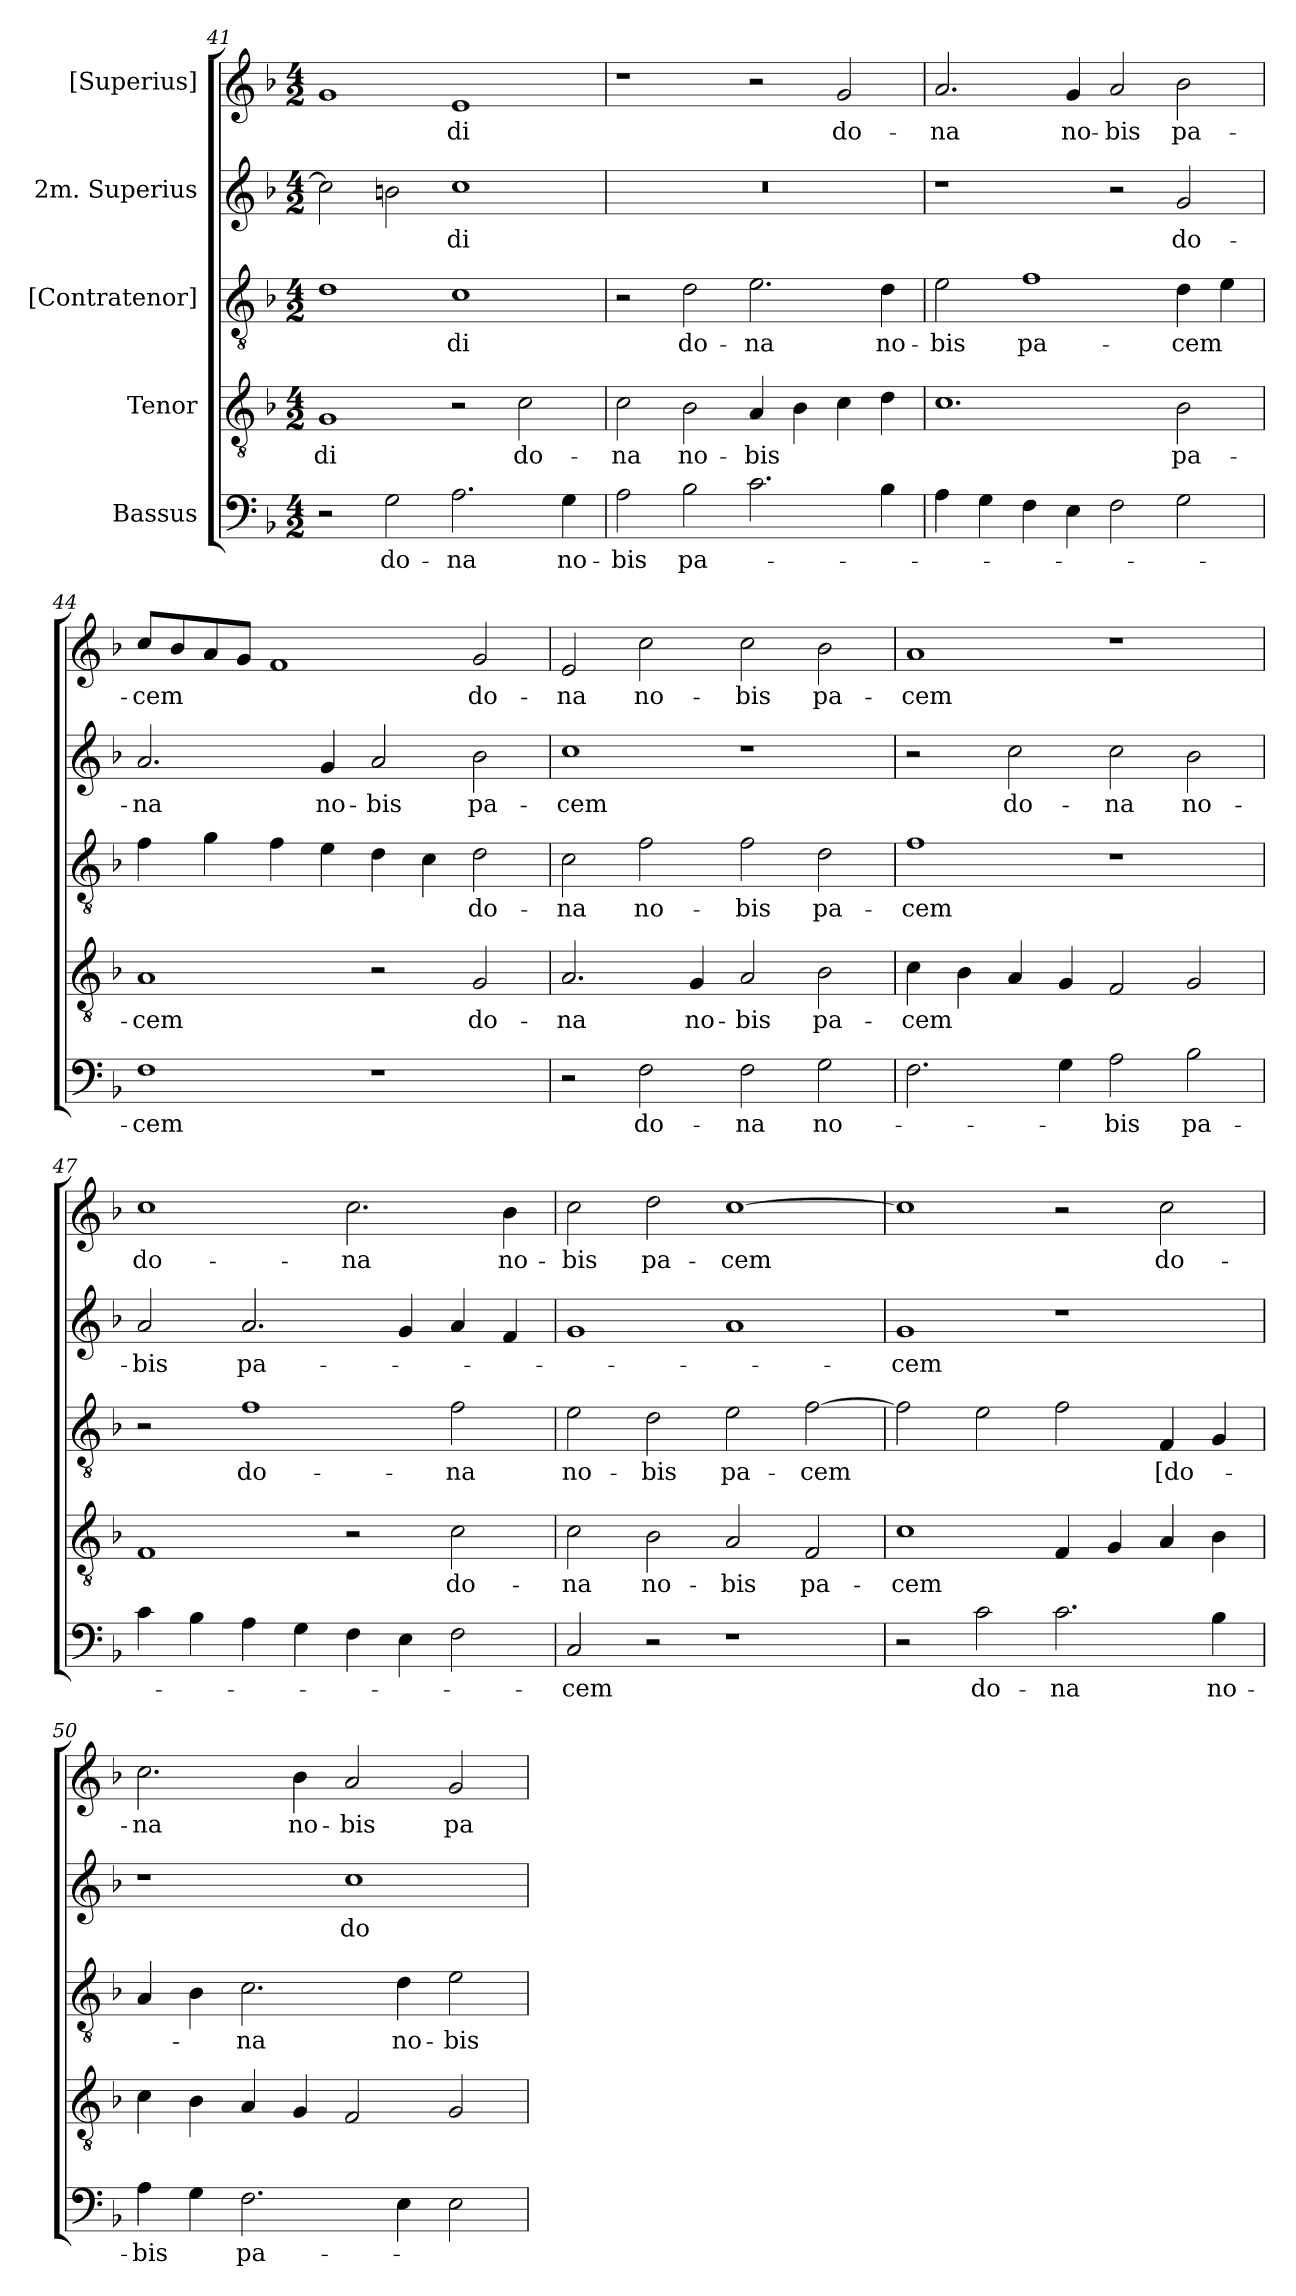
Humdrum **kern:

**kern	**text	**kern	**text	**kern	**text	**kern	**text	**kern	**text
*part5	*part5	*part4	*part4	*part3	*part3	*part2	*part2	*part1	*part1
*staff5	*staff5	*staff4	*staff4	*staff3	*staff3	*staff2	*staff2	*staff1	*staff1
*I"Bassus	*	*I"Tenor	*	*I"[Contratenor]	*	*I"2m. Superius	*	*I"[Superius]	*
*clefF4	*	*clefGv2	*	*clefGv2	*	*clefG2	*	*clefG2	*
*k[b-]	*	*k[b-]	*	*k[b-]	*	*k[b-]	*	*k[b-]	*
*M4/2	*	*M4/2	*	*M4/2	*	*M4/2	*	*M4/2	*
=41	=41	=41	=41	=41	=41	=41	=41	=41	=41
2r	.	1G/	-di	1d\	.	2cc\]	.	1g/	.
2G\	do-	.	.	.	.	2bn\	.	.	.
2.A\	-na	2r	.	1c\	-di	1cc\	-di	1e/	-di
.	.	2c\	do-	.	.	.	.	.	.
4G\	no-	.	.	.	.	.	.	.	.
=42	=42	=42	=42	=42	=42	=42	=42	=42	=42
2A\	-bis	2c\	-na	2r	.	0r	.	1r	.
2B-\	pa-	2B-\	no-	2d\	do-	.	.	.	.
2.c\	.	4A/	-bis	2.e\	-na	.	.	2r	.
.	.	4B-\	.	.	.	.	.	.	.
.	.	4c\	.	.	.	.	.	2g/	do-
4B-\	.	4d\	.	4d\	no-	.	.	.	.
=43	=43	=43	=43	=43	=43	=43	=43	=43	=43
4A\	.	1.c\	.	2e\	-bis	1r	.	2.a/	-na
4G\	.	.	.	.	.	.	.	.	.
4F\	.	.	.	1f\	pa-	.	.	.	.
4E\	.	.	.	.	.	.	.	4g/	no-
2F\	.	.	.	.	.	2r	.	2a/	-bis
2G\	.	2B-\	pa-	4d\	-cem	2g/	do-	2b-\	pa-
.	.	.	.	4e\	.	.	.	.	.
=44	=44	=44	=44	=44	=44	=44	=44	=44	=44
1F\	-cem	1A/	-cem	4f\	.	2.a/	-na	8cc/L	-cem
.	.	.	.	.	.	.	.	8b-/	.
.	.	.	.	4g\	.	.	.	8a/	.
.	.	.	.	.	.	.	.	8g/J	.
.	.	.	.	4f\	.	.	.	1f/	.
.	.	.	.	4e\	.	4g/	no-	.	.
1r	.	2r	.	4d\	.	2a/	-bis	.	.
.	.	.	.	4c\	.	.	.	.	.
.	.	2G/	do-	2d\	do-	2b-\	pa-	2g/	do-
=45	=45	=45	=45	=45	=45	=45	=45	=45	=45
2r	.	2.A/	-na	2c\	-na	1cc\	-cem	2e/	-na
2F\	do-	.	.	2f\	no-	.	.	2cc\	no-
.	.	4G/	no-	.	.	.	.	.	.
2F\	-na	2A/	-bis	2f\	-bis	1r	.	2cc\	-bis
2G\	no-	2B-\	pa-	2d\	pa-	.	.	2b-\	pa-
=46	=46	=46	=46	=46	=46	=46	=46	=46	=46
2.F\	.	4c\	-cem	1f\	-cem	2r	.	1a/	-cem
.	.	4B-\	.	.	.	.	.	.	.
.	.	4A/	.	.	.	2cc\	do-	.	.
4G\	.	4G/	.	.	.	.	.	.	.
2A\	-bis	2F/	.	1r	.	2cc\	-na	1r	.
2B-\	pa-	2G/	.	.	.	2b-\	no-	.	.
=47	=47	=47	=47	=47	=47	=47	=47	=47	=47
4c\	.	1F/	.	2r	.	2a/	-bis	1cc\	do-
4B-\	.	.	.	.	.	.	.	.	.
4A\	.	.	.	1f\	do-	2.a/	pa-	.	.
4G\	.	.	.	.	.	.	.	.	.
4F\	.	2r	.	.	.	.	.	2.cc\	-na
4E\	.	.	.	.	.	4g/	.	.	.
2F\	.	2c\	do-	2f\	-na	4a/	.	.	.
.	.	.	.	.	.	4f/	.	4b-\	no-
=48	=48	=48	=48	=48	=48	=48	=48	=48	=48
2C/	-cem	2c\	-na	2e\	no-	1g/	.	2cc\	-bis
2r	.	2B-\	no-	2d\	-bis	.	.	2dd\	pa-
1r	.	2A/	-bis	2e\	pa-	1a/	.	[1cc\	-cem
.	.	2F/	pa-	[2f\	-cem	.	.	.	.
=49	=49	=49	=49	=49	=49	=49	=49	=49	=49
2r	.	1c\	-cem	2f\]	.	1g/	-cem	1cc\]	.
2c\	do-	.	.	2e\	.	.	.	.	.
2.c\	-na	4F/	.	2f\	.	1r	.	2r	.
.	.	4G/	.	.	.	.	.	.	.
.	.	4A/	.	4F/	[do-	.	.	2cc\	do-
4B-\	no-	4B-\	.	4G/	.	.	.	.	.
=50	=50	=50	=50	=50	=50	=50	=50	=50	=50
4A\	-bis	4c\	.	4A/	.	1r	.	2.cc\	-na
4G\	.	4B-\	.	4B-\	.	.	.	.	.
2.F\	pa-	4A/	.	2.c\	-na	.	.	.	.
.	.	4G/	.	.	.	.	.	4b-\	no-
.	.	2F/	.	.	.	1cc\	do-	2a/	-bis
4E\	.	.	.	4d\	no-	.	.	.	.
2E\	.	2G/	.	2e\	-bis	.	.	2g/	pa-
=	=	=	=	=	=	=	=	=	=
*-	*-	*-	*-	*-	*-	*-	*-	*-	*-
